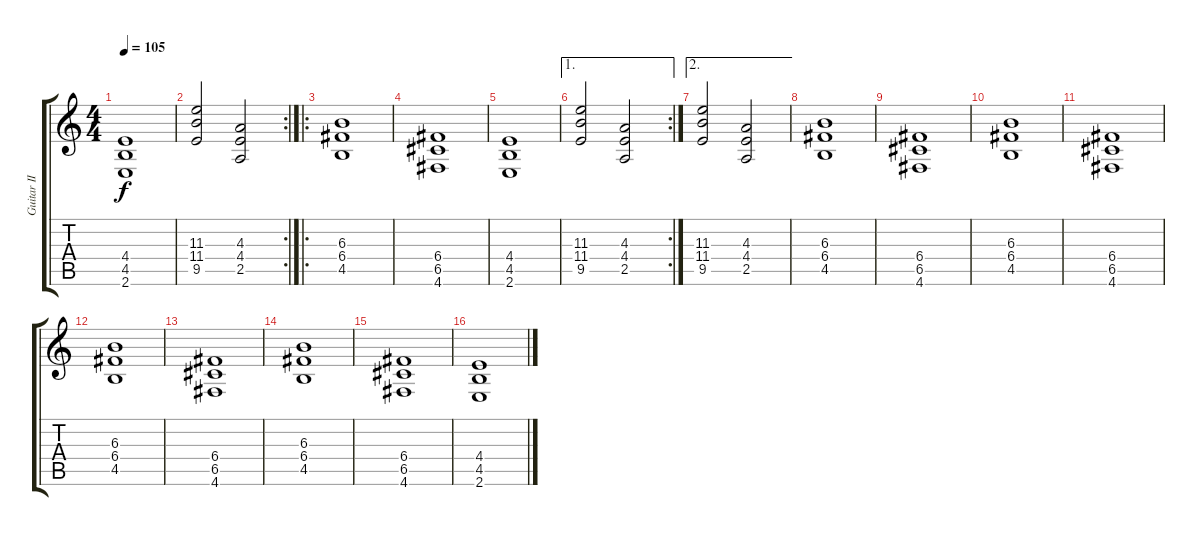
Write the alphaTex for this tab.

\track ("Guitar II" "Guitar II") {instrument distortionguitar}
\staff {score tabs}
\tuning (D4 A3 F3 C3 G2 D2) {hide}
\ts (4 4)
\tempo 105
\clef g2
\ks c
(4.4 4.5 2.6).1{dy f} |
\rc 2
(11.3 11.4 9.5).2 (4.3 4.4 2.5).2 |
\ro
(6.3 6.4 4.5).1 |
(6.4 6.5 4.6).1 |
(4.4 4.5 2.6).1 |
\ae 1
\rc 2
(11.3 11.4 9.5).2 (4.3 4.4 2.5).2 |
\ae 2
(11.3 11.4 9.5).2 (4.3 4.4 2.5).2 |
(6.3 6.4 4.5).1{volume 12} |
(6.4 6.5 4.6).1 |
(6.3 6.4 4.5).1 |
(6.4 6.5 4.6).1 |
(6.3 6.4 4.5).1{volume 12} |
(6.4 6.5 4.6).1 |
(6.3 6.4 4.5).1 |
(6.4 6.5 4.6).1 |
(4.4 4.5 2.6).1
